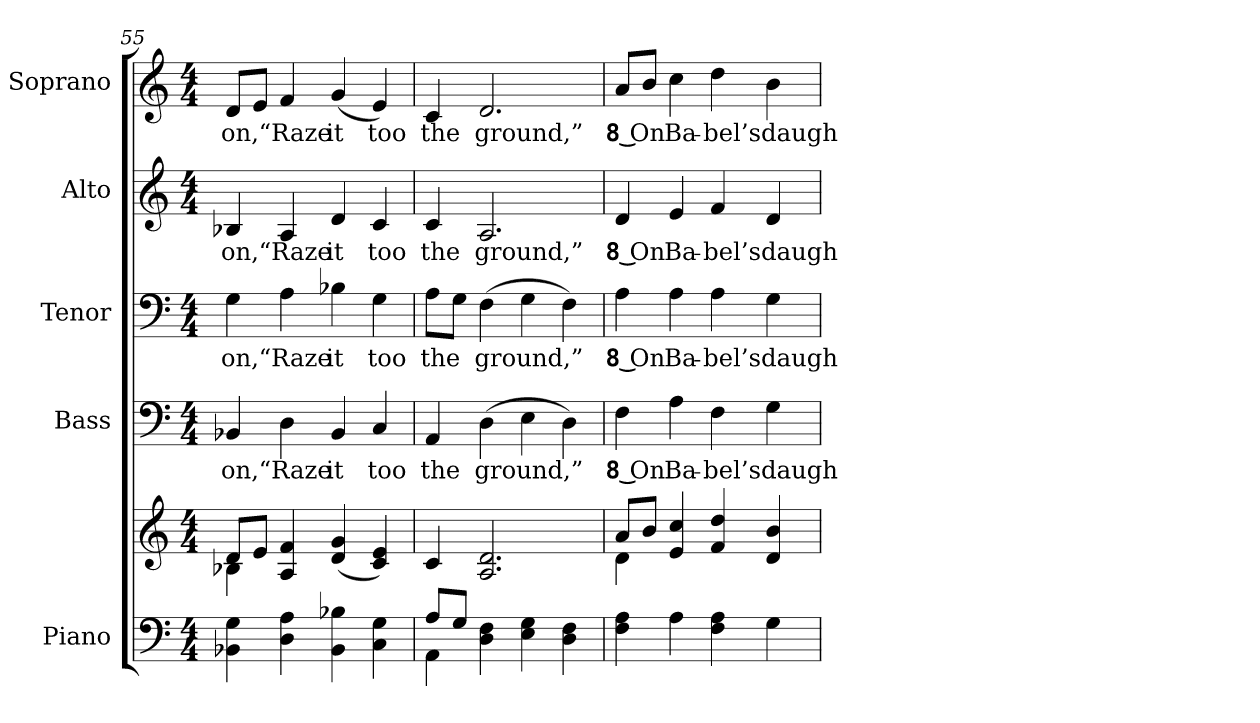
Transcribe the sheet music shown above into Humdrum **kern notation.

**kern	**kern	**kern	**text	**kern	**text	**kern	**text	**kern	**text
*part5	*part5	*part4	*part4	*part3	*part3	*part2	*part2	*part1	*part1
*staff6	*staff5	*staff4	*staff4	*staff3	*staff3	*staff2	*staff2	*staff1	*staff1
*I"Piano	*	*I"Bass	*	*I"Tenor	*	*I"Alto	*	*I"Soprano	*
*I'Pno.	*	*I'B.	*	*I'T.	*	*I'A.	*	*I'S.	*
*clefF4	*clefG2	*clefF4	*	*clefF4	*	*clefG2	*	*clefG2	*
*k[]	*k[]	*k[]	*	*k[]	*	*k[]	*	*k[]	*
*C:	*C:	*C:	*	*C:	*	*C:	*	*C:	*
*M4/4	*M4/4	*M4/4	*	*M4/4	*	*M4/4	*	*M4/4	*
=55	=55	=55	=55	=55	=55	=55	=55	=55	=55
*	*^	*	*	*	*	*	*	*	*
!	!	!	!	!LO:LY:b:color=#000000	!	!	!	!	!	!
!	!	!	!	!	!	!LO:LY:b:color=#000000	!	!	!	!
!	!	!	!	!	!	!	!	!LO:LY:b:color=#000000	!	!
!	!	!	!	!	!	!	!	!	!	!LO:LY:b:color=#000000
4BB-Xi\ 4Gi	8di/L	4B-Xi\	4BB-Xi/	-on,	4Gi\	-on,	4B-Xi/	-on,	8di/L	-on,
.	8ei/J	.	.	.	.	.	.	.	8ei/J	.
!	!	!	!	!LO:LY:b:color=#000000	!	!	!	!	!	!
!	!	!	!	!	!	!LO:LY:b:color=#000000	!	!	!	!
!	!	!	!	!	!	!	!	!LO:LY:b:color=#000000	!	!
!	!	!	!	!	!	!	!	!	!	!LO:LY:b:color=#000000
4Di\ 4Ai	4Ai/ 4fi	4ryy	4Di\	“Raze	4Ai\	“Raze	4Ai/	“Raze	4fi/	“Raze
!	!	!	!	!LO:LY:b:color=#000000	!	!	!	!	!	!
!	!	!	!	!	!	!LO:LY:b:color=#000000	!	!	!	!
!	!	!	!	!	!	!	!	!LO:LY:b:color=#000000	!	!
!	!	!	!	!	!	!	!	!	!	!LO:LY:b:color=#000000
4BB-i\ 4B-Xi	(4di/ 4gi	2ryy	4BB-i/	it	4B-Xi\	it	4di/	it	(4gi/	it
!	!	!	!	!LO:LY:b:color=#000000	!	!	!	!	!	!
!	!	!	!	!	!	!LO:LY:b:color=#000000	!	!	!	!
!	!	!	!	!	!	!	!	!LO:LY:b:color=#000000	!	!
!	!	!	!	!	!	!	!	!	!	!LO:LY:b:color=#000000
4Ci\ 4Gi	4ci/ 4ei)	.	4Ci/	too	4Gi\	too	4ci/	too	4ei/)	too
*	*v	*v	*	*	*	*	*	*	*	*
=56	=56	=56	=56	=56	=56	=56	=56	=56	=56
*^	*	*	*	*	*	*	*	*	*
!	!	!	!	!LO:LY:b:color=#000000	!	!	!	!	!	!
!	!	!	!	!	!	!LO:LY:b:color=#000000	!	!	!	!
!	!	!	!	!	!	!	!	!LO:LY:b:color=#000000	!	!
!	!	!	!	!	!	!	!	!	!	!LO:LY:b:color=#000000
8Ai/L	4AAi\	4ci/	4AAi/	the	8Ai\L	the	4ci/	the	4ci/	the
8Gi/J	.	.	.	.	8Gi\J	.	.	.	.	.
!	!	!	!	!LO:LY:b:color=#000000	!	!	!	!	!	!
!	!	!	!	!	!	!LO:LY:b:color=#000000	!	!	!	!
!	!	!	!	!	!	!	!	!LO:LY:b:color=#000000	!	!
!	!	!	!	!	!	!	!	!	!	!LO:LY:b:color=#000000
4Di\ 4Fi	4ryy	2.Ai/ 2.di	(4Di\	ground,”	(4Fi\	ground,”	2.Ai/	ground,”	2.di/	ground,”
4Ei\ 4Gi	2ryy	.	4Ei\	.	4Gi\	.	.	.	.	.
4Di\ 4Fi	.	.	4Di\)	.	4Fi\)	.	.	.	.	.
*v	*v	*	*	*	*	*	*	*	*	*
!!LO:PB:g=z
=57	=57	=57	=57	=57	=57	=57	=57	=57	=57
*	*^	*	*	*	*	*	*	*	*
!	!	!	!	!LO:LY:b:color=#000000	!	!	!	!	!	!
!	!	!	!	!	!	!LO:LY:b:color=#000000	!	!	!	!
!	!	!	!	!	!	!	!	!LO:LY:b:color=#000000	!	!
!	!	!	!	!	!	!	!	!	!	!LO:LY:b:color=#000000
4Fi\ 4Ai	8ai/L	4di\	4Fi\	8 On	4Ai\	8 On	4di/	8 On	8ai/L	8 On
.	8bi/J	.	.	.	.	.	.	.	8bi/J	.
!	!	!	!	!LO:LY:b:color=#000000	!	!	!	!	!	!
!	!	!	!	!	!	!LO:LY:b:color=#000000	!	!	!	!
!	!	!	!	!	!	!	!	!LO:LY:b:color=#000000	!	!
!	!	!	!	!	!	!	!	!	!	!LO:LY:b:color=#000000
4Ai\	4ei/ 4cci	4ryy	4Ai\	Ba-	4Ai\	Ba-	4ei/	Ba-	4cci\	Ba-
!	!	!	!	!LO:LY:b:color=#000000	!	!	!	!	!	!
!	!	!	!	!	!	!LO:LY:b:color=#000000	!	!	!	!
!	!	!	!	!	!	!	!	!LO:LY:b:color=#000000	!	!
!	!	!	!	!	!	!	!	!	!	!LO:LY:b:color=#000000
4Fi\ 4Ai	4fi/ 4ddi	2ryy	4Fi\	-bel’s	4Ai\	-bel’s	4fi/	-bel’s	4ddi\	-bel’s
!	!	!	!	!LO:LY:b:color=#000000	!	!	!	!	!	!
!	!	!	!	!	!	!LO:LY:b:color=#000000	!	!	!	!
!	!	!	!	!	!	!	!	!LO:LY:b:color=#000000	!	!
!	!	!	!	!	!	!	!	!	!	!LO:LY:b:color=#000000
4Gi\	4di/ 4bi	.	4Gi\	daugh	4Gi\	daugh	4di/	daugh	4bi\	daugh
*	*v	*v	*	*	*	*	*	*	*	*
=	=	=	=	=	=	=	=	=	=
*-	*-	*-	*-	*-	*-	*-	*-	*-	*-
